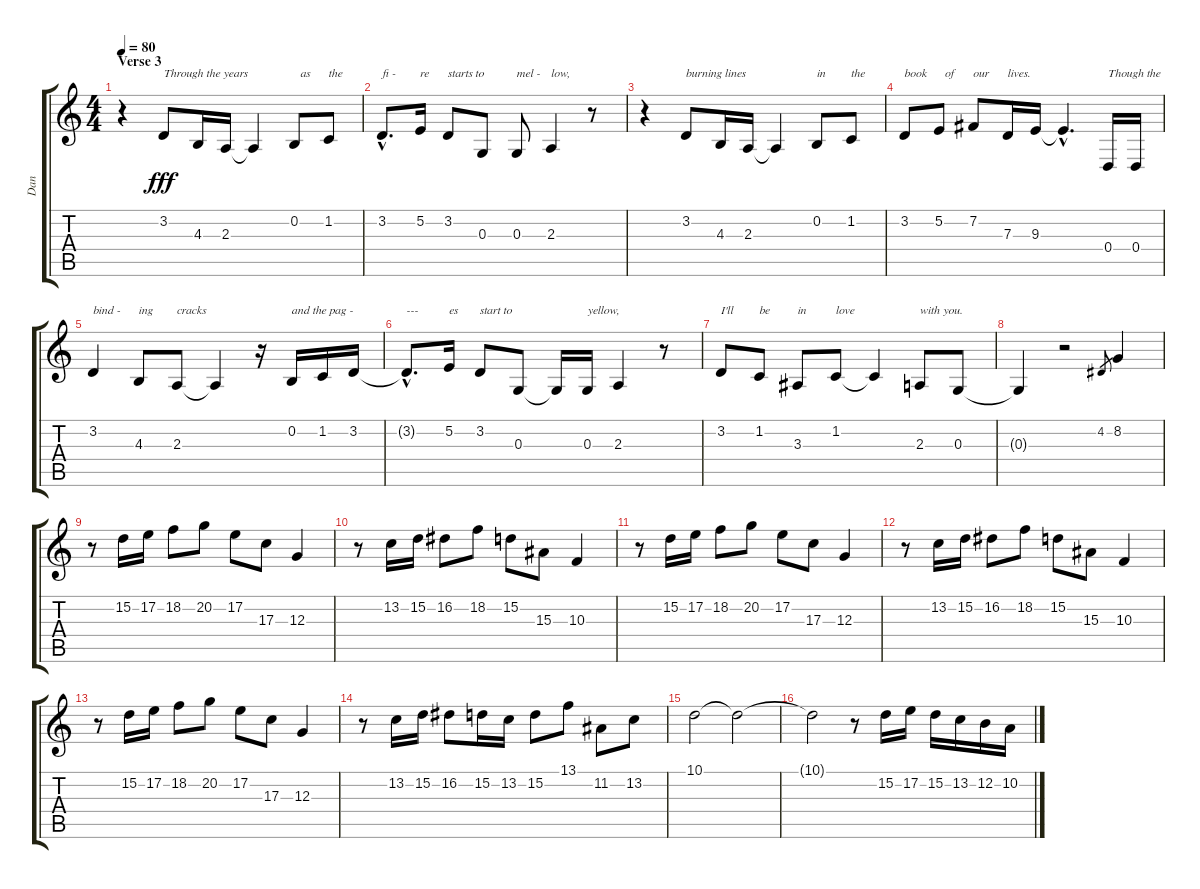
\track ("Dan" "Dan") {instrument clarinet}
\staff {score tabs}
\tuning (E4 B3 G3 D3 A2 E2) {hide}
\ts (4 4)
\section ("" "Verse 3")
\tempo 80
\clef g2
\ks c
r.4{dy fff} 3.2.8{txt "Through the years"} 4.3.16 2.3.16{txt " "} 2.3{t}.4 0.2.8{txt "  as"} 1.2.8{txt "the"} |
3.2{hac}.8{d txt "fi -"} 5.2.16{txt "re"} 3.2.8{txt "starts to"} 0.3.8{txt " "} 0.3.8{txt "mel -"} 2.3.4{txt "low,"} r.8 |
r.4 3.2.8{txt "burning lines"} 4.3.16 2.3.16{txt " "} 2.3{t}.4 0.2.8{txt "in"} 1.2.8{txt "the"} |
3.2.8{txt "book"} 5.2.8{txt "  of"} 7.2.8{txt "our"} 7.3.16{txt "lives."} 9.3.16 9.3{hac t}.4{d} 0.4.16{txt "Though the"} 0.4.16 |
3.2.4{txt "bind -"} 4.3.8{txt "ing"} 2.3.8{txt "cracks"} 2.3{t}.4 r.16 0.2.16{txt "and the pag -"} 1.2.16{txt " "} 3.2.16{txt " "} |
3.2{hac t}.8{d txt "---"} 5.2.16{txt "es"} 3.2.8{txt "start to"} 0.3.8{txt " "} 0.3{t}.16{txt " "} 0.3.16{txt "yellow,"} 2.3.4{txt " "} r.8 |
3.2.8{txt "I'll"} 1.2.8{txt "be"} 3.3.8{txt "in"} 1.2.8{txt "love"} 1.2{t}.4 2.3.8{txt "with you."} 0.3.8 |
0.3{t}.4 r.2 4.2.8{gr} 8.2.4{volume 16 instrument guitarfretnoise} |
r.8{volume 12 instrument oboe} 15.2.16 17.2.16 18.2.8 20.2.8 17.2.8 17.3.8 12.3.4 |
r.8 13.2.16 15.2.16 16.2.8 18.2.8 15.2.8 15.3.8 10.3.4 |
r.8 15.2.16 17.2.16 18.2.8 20.2.8 17.2.8 17.3.8 12.3.4 |
r.8 13.2.16 15.2.16 16.2.8 18.2.8 15.2.8 15.3.8 10.3.4 |
r.8 15.2.16 17.2.16 18.2.8 20.2.8 17.2.8 17.3.8 12.3.4 |
r.8 13.2.16 15.2.16 16.2.8 15.2.16 13.2.16 15.2.8 13.1.8 11.2.8 13.2.8 |
10.1.2 10.1{t}.2 |
10.1{t}.2 r.8 15.2.16 17.2.16 15.2.16 13.2.16 12.2.16 10.2.16
